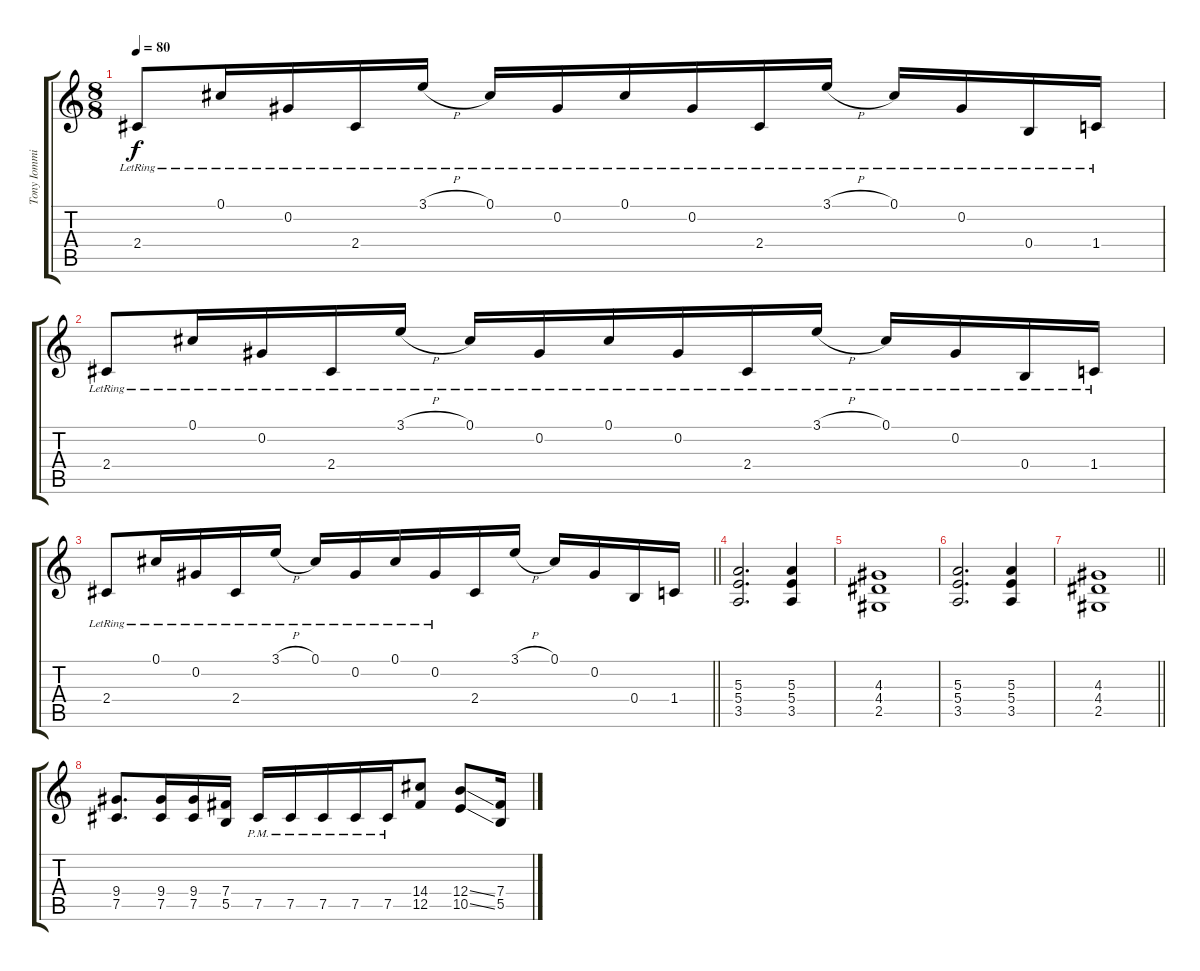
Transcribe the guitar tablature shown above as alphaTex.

\track ("Tony Iommi (Guitar)" "Tony Iommi") {instrument distortionguitar}
\staff {score tabs}
\tuning (Db4 Ab3 E3 B2 Gb2 Db2) {hide}
\ts (8 8)
\tempo 80
\clef g2
\ks c
2.4{lr}.8{dy f} 0.1{lr}.16 0.2{lr}.16 2.4{lr}.16 3.1{h lr}.16 0.1{lr}.16 0.2{lr}.16 0.1{lr}.16 0.2{lr}.16 2.4{lr}.16 3.1{h lr}.16 0.1{lr}.16 0.2{lr}.16 0.4{lr}.16 1.4{lr}.16 |
2.4{lr}.8 0.1{lr}.16 0.2{lr}.16 2.4{lr}.16 3.1{h lr}.16 0.1{lr}.16 0.2{lr}.16 0.1{lr}.16 0.2{lr}.16 2.4{lr}.16 3.1{h lr}.16 0.1{lr}.16 0.2{lr}.16 0.4{lr}.16 1.4{lr}.16 |
\barLineRight lightlight
2.4{lr}.8 0.1{lr}.16 0.2{lr}.16 2.4{lr}.16 3.1{h lr}.16 0.1{lr}.16 0.2{lr}.16 0.1{lr}.16 0.2{lr}.16 2.4.16 3.1{h}.16 0.1.16 0.2.16 0.4.16 1.4.16 |
(5.3 5.4 3.5).2{d} (5.3 5.4 3.5).4 |
(4.3 4.4 2.5).1 |
(5.3 5.4 3.5).2{d} (5.3 5.4 3.5).4 |
\barLineRight lightlight
(4.3 4.4 2.5).1 |
(9.4 7.5).8{d} (9.4 7.5).16 (9.4 7.5).16 (7.4 5.5).16 7.5{pm}.16 7.5{pm}.16 7.5{pm}.16 7.5{pm}.16 7.5{pm}.16 (14.4 12.5).8 (12.4{ss} 10.5{ss}).8 (7.4{ss} 5.5{ss}).16
